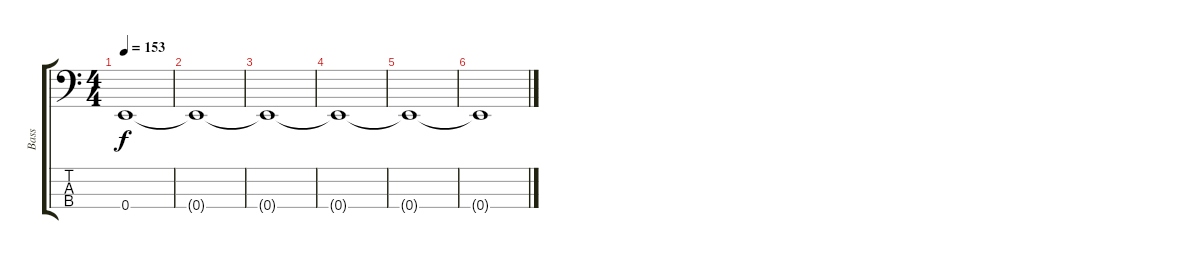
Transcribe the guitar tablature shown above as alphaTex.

\track ("Bass" "Bass") {instrument electricbasspick}
\staff {score tabs}
\tuning (G2 D2 A1 E1) {hide}
\ts (4 4)
\tempo 153
\clef f4
\ks c
0.4{t}.1{dy f} |
0.4{t}.1 |
0.4{t}.1 |
0.4{t}.1 |
0.4{t}.1 |
0.4{t}.1
